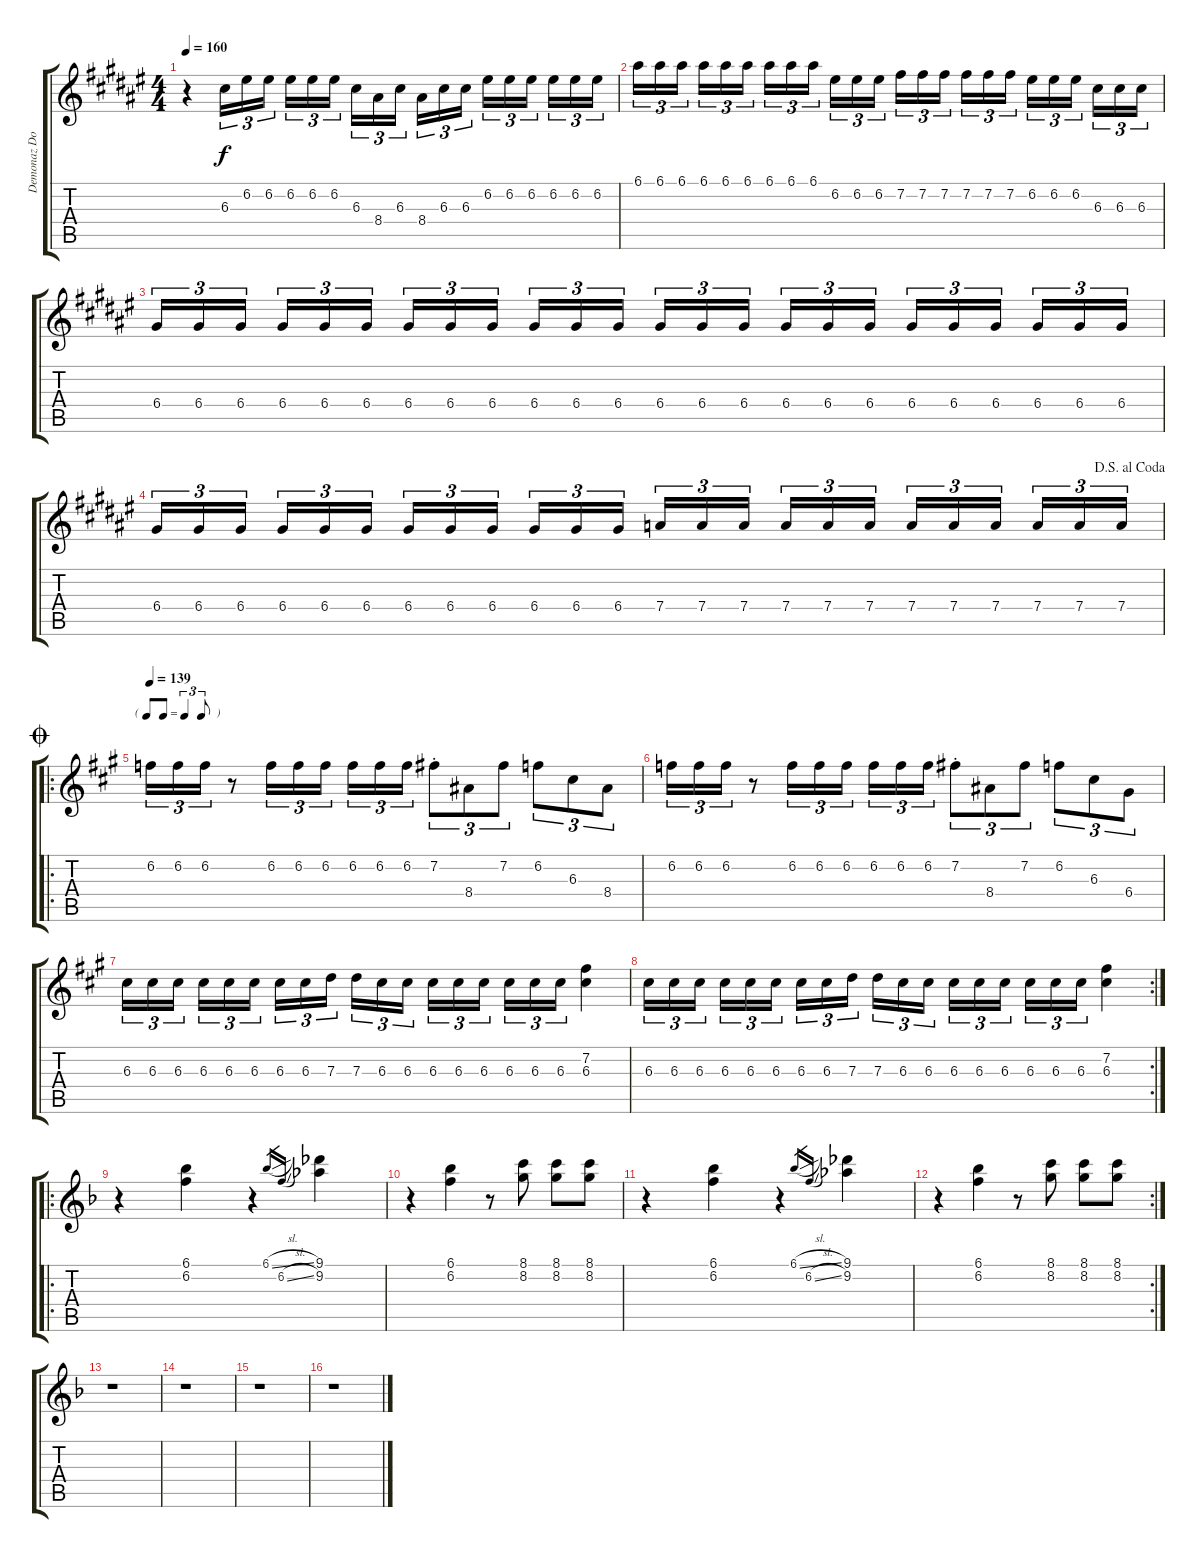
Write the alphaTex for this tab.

\track ("Demonaz Doom Occulta" "Demonaz Do") {instrument overdrivenguitar}
\staff {score tabs}
\tuning (E4 B3 G3 D3 A2 E2) {hide}
\ts (4 4)
\tempo 160
\clef g2
\ks f#
r.4{dy f} 6.3.16{tu (3 2)} 6.2.16{tu (3 2)} 6.2.16{tu (3 2) beam splitsecondary} 6.2.16{tu (3 2)} 6.2.16{tu (3 2)} 6.2.16{tu (3 2)} 6.3.16{tu (3 2)} 8.4.16{tu (3 2)} 6.3.16{tu (3 2) beam splitsecondary} 8.4.16{tu (3 2)} 6.3.16{tu (3 2)} 6.3.16{tu (3 2)} 6.2.16{tu (3 2)} 6.2.16{tu (3 2)} 6.2.16{tu (3 2) beam splitsecondary} 6.2.16{tu (3 2)} 6.2.16{tu (3 2)} 6.2.16{tu (3 2)} |
\ks d#minor
6.1.16{tu (3 2)} 6.1.16{tu (3 2)} 6.1.16{tu (3 2) beam splitsecondary} 6.1.16{tu (3 2)} 6.1.16{tu (3 2)} 6.1.16{tu (3 2)} 6.1.16{tu (3 2)} 6.1.16{tu (3 2)} 6.1.16{tu (3 2) beam splitsecondary} 6.2.16{tu (3 2)} 6.2.16{tu (3 2)} 6.2.16{tu (3 2)} 7.2.16{tu (3 2)} 7.2.16{tu (3 2)} 7.2.16{tu (3 2) beam splitsecondary} 7.2.16{tu (3 2)} 7.2.16{tu (3 2)} 7.2.16{tu (3 2)} 6.2.16{tu (3 2)} 6.2.16{tu (3 2)} 6.2.16{tu (3 2) beam splitsecondary} 6.3.16{tu (3 2)} 6.3.16{tu (3 2)} 6.3.16{tu (3 2)} |
\ks f#
6.4.16{tu (3 2)} 6.4.16{tu (3 2)} 6.4.16{tu (3 2) beam splitsecondary} 6.4.16{tu (3 2)} 6.4.16{tu (3 2)} 6.4.16{tu (3 2)} 6.4.16{tu (3 2)} 6.4.16{tu (3 2)} 6.4.16{tu (3 2) beam splitsecondary} 6.4.16{tu (3 2)} 6.4.16{tu (3 2)} 6.4.16{tu (3 2)} 6.4.16{tu (3 2)} 6.4.16{tu (3 2)} 6.4.16{tu (3 2) beam splitsecondary} 6.4.16{tu (3 2)} 6.4.16{tu (3 2)} 6.4.16{tu (3 2)} 6.4.16{tu (3 2)} 6.4.16{tu (3 2)} 6.4.16{tu (3 2) beam splitsecondary} 6.4.16{tu (3 2)} 6.4.16{tu (3 2)} 6.4.16{tu (3 2)} |
\jump dalsegnoalcoda
\ks d#minor
6.4.16{tu (3 2)} 6.4.16{tu (3 2)} 6.4.16{tu (3 2) beam splitsecondary} 6.4.16{tu (3 2)} 6.4.16{tu (3 2)} 6.4.16{tu (3 2)} 6.4.16{tu (3 2)} 6.4.16{tu (3 2)} 6.4.16{tu (3 2) beam splitsecondary} 6.4.16{tu (3 2)} 6.4.16{tu (3 2)} 6.4.16{tu (3 2)} 7.4.16{tu (3 2)} 7.4.16{tu (3 2)} 7.4.16{tu (3 2) beam splitsecondary} 7.4.16{tu (3 2)} 7.4.16{tu (3 2)} 7.4.16{tu (3 2)} 7.4.16{tu (3 2)} 7.4.16{tu (3 2)} 7.4.16{tu (3 2) beam splitsecondary} 7.4.16{tu (3 2)} 7.4.16{tu (3 2)} 7.4.16{tu (3 2)} |
\ro
\tf triplet8th
\jump coda
\tempo 139
\ks a
6.2.16{tu (3 2)} 6.2.16{tu (3 2)} 6.2.16{tu (3 2)} r.8 6.2.16{tu (3 2)} 6.2.16{tu (3 2)} 6.2.16{tu (3 2) beam splitsecondary} 6.2.16{tu (3 2)} 6.2.16{tu (3 2)} 6.2.16{tu (3 2)} 7.2{st}.8{tu (3 2)} 8.4.8{tu (3 2)} 7.2.8{tu (3 2)} 6.2.8{tu (3 2)} 6.3.8{tu (3 2)} 8.4.8{tu (3 2)} |
6.2.16{tu (3 2)} 6.2.16{tu (3 2)} 6.2.16{tu (3 2)} r.8 6.2.16{tu (3 2)} 6.2.16{tu (3 2)} 6.2.16{tu (3 2) beam splitsecondary} 6.2.16{tu (3 2)} 6.2.16{tu (3 2)} 6.2.16{tu (3 2)} 7.2{st}.8{tu (3 2)} 8.4.8{tu (3 2)} 7.2.8{tu (3 2)} 6.2.8{tu (3 2)} 6.3.8{tu (3 2)} 6.4.8{tu (3 2)} |
6.3.16{tu (3 2)} 6.3.16{tu (3 2)} 6.3.16{tu (3 2) beam splitsecondary} 6.3.16{tu (3 2)} 6.3.16{tu (3 2)} 6.3.16{tu (3 2)} 6.3.16{tu (3 2)} 6.3.16{tu (3 2)} 7.3.16{tu (3 2) beam splitsecondary} 7.3.16{tu (3 2)} 6.3.16{tu (3 2)} 6.3.16{tu (3 2)} 6.3.16{tu (3 2)} 6.3.16{tu (3 2)} 6.3.16{tu (3 2) beam splitsecondary} 6.3.16{tu (3 2)} 6.3.16{tu (3 2)} 6.3.16{tu (3 2)} (7.2 6.3).4 |
\rc 2
6.3.16{tu (3 2)} 6.3.16{tu (3 2)} 6.3.16{tu (3 2) beam splitsecondary} 6.3.16{tu (3 2)} 6.3.16{tu (3 2)} 6.3.16{tu (3 2)} 6.3.16{tu (3 2)} 6.3.16{tu (3 2)} 7.3.16{tu (3 2) beam splitsecondary} 7.3.16{tu (3 2)} 6.3.16{tu (3 2)} 6.3.16{tu (3 2)} 6.3.16{tu (3 2)} 6.3.16{tu (3 2)} 6.3.16{tu (3 2) beam splitsecondary} 6.3.16{tu (3 2)} 6.3.16{tu (3 2)} 6.3.16{tu (3 2)} (7.2 6.3).4 |
\ro
\ks f
r.4 (6.1 6.2).4 r.4 6.1{sl}.16{gr} 6.2{sl}.16{gr} (9.1 9.2).4 |
r.4 (6.1 6.2).4 r.8 (8.1 8.2).8 (8.1 8.2).8 (8.1 8.2).8 |
r.4 (6.1 6.2).4 r.4 6.1{sl}.16{gr} 6.2{sl}.16{gr} (9.1 9.2).4 |
\rc 2
r.4 (6.1 6.2).4 r.8 (8.1 8.2).8 (8.1 8.2).8 (8.1 8.2).8 |
r.1 |
r.1 |
r.1 |
r.1
